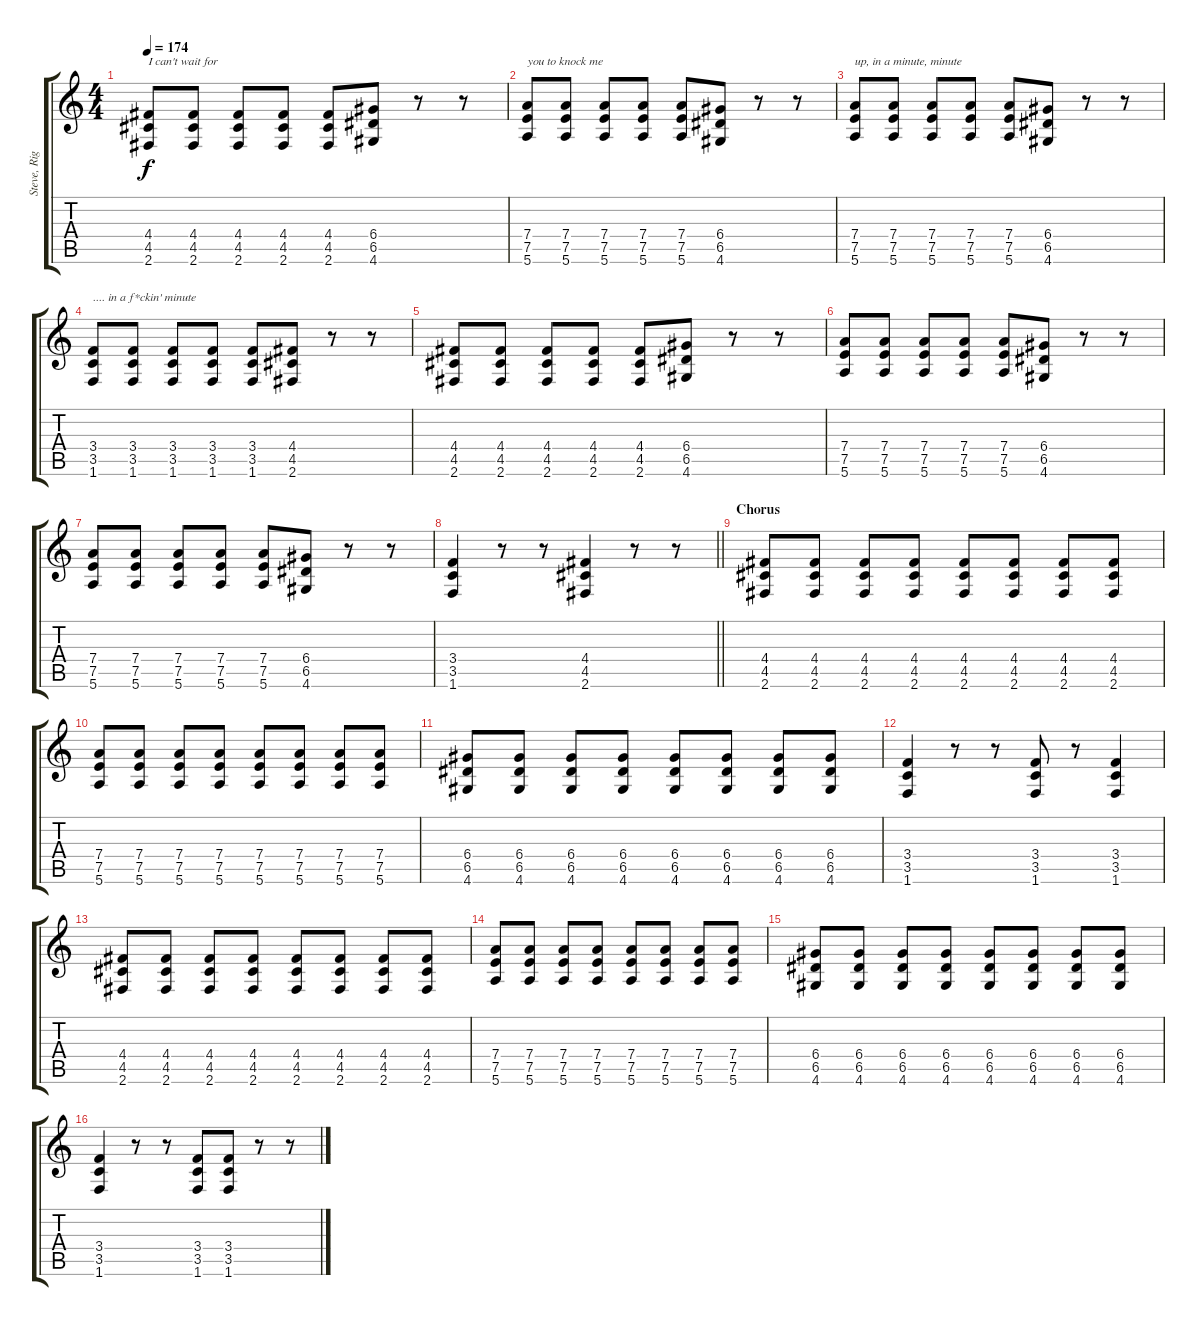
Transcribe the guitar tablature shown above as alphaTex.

\track ("Steve, Righ? 1" "Steve, Rig") {instrument distortionguitar}
\staff {score tabs}
\tuning (E4 B3 G3 D3 A2 E2) {hide}
\ts (4 4)
\tempo 174
\clef g2
\ks c
(4.4 4.5 2.6).8{txt "I can't wait for" dy f} (4.4 4.5 2.6).8 (4.4 4.5 2.6).8 (4.4 4.5 2.6).8 (4.4 4.5 2.6).8 (6.4 6.5 4.6).8 r.8 r.8 |
(7.4 7.5 5.6).8{txt "you to knock me"} (7.4 7.5 5.6).8 (7.4 7.5 5.6).8 (7.4 7.5 5.6).8 (7.4 7.5 5.6).8 (6.4 6.5 4.6).8 r.8 r.8 |
(7.4 7.5 5.6).8{txt "up, in a minute, minute"} (7.4 7.5 5.6).8 (7.4 7.5 5.6).8 (7.4 7.5 5.6).8 (7.4 7.5 5.6).8 (6.4 6.5 4.6).8 r.8 r.8 |
(3.4 3.5 1.6).8{txt ".... in a f*ckin' minute"} (3.4 3.5 1.6).8 (3.4 3.5 1.6).8 (3.4 3.5 1.6).8 (3.4 3.5 1.6).8 (4.4 4.5 2.6).8 r.8 r.8 |
(4.4 4.5 2.6).8 (4.4 4.5 2.6).8 (4.4 4.5 2.6).8 (4.4 4.5 2.6).8 (4.4 4.5 2.6).8 (6.4 6.5 4.6).8 r.8 r.8 |
(7.4 7.5 5.6).8 (7.4 7.5 5.6).8 (7.4 7.5 5.6).8 (7.4 7.5 5.6).8 (7.4 7.5 5.6).8 (6.4 6.5 4.6).8 r.8 r.8 |
(7.4 7.5 5.6).8 (7.4 7.5 5.6).8 (7.4 7.5 5.6).8 (7.4 7.5 5.6).8 (7.4 7.5 5.6).8 (6.4 6.5 4.6).8 r.8 r.8 |
\barLineRight lightlight
(3.4 3.5 1.6).4 r.8 r.8 (4.4 4.5 2.6).4 r.8 r.8 |
\section ("" "Chorus")
(4.4 4.5 2.6).8 (4.4 4.5 2.6).8 (4.4 4.5 2.6).8 (4.4 4.5 2.6).8 (4.4 4.5 2.6).8 (4.4 4.5 2.6).8 (4.4 4.5 2.6).8 (4.4 4.5 2.6).8 |
(7.4 7.5 5.6).8 (7.4 7.5 5.6).8 (7.4 7.5 5.6).8 (7.4 7.5 5.6).8 (7.4 7.5 5.6).8 (7.4 7.5 5.6).8 (7.4 7.5 5.6).8 (7.4 7.5 5.6).8 |
(6.4 6.5 4.6).8 (6.4 6.5 4.6).8 (6.4 6.5 4.6).8 (6.4 6.5 4.6).8 (6.4 6.5 4.6).8 (6.4 6.5 4.6).8 (6.4 6.5 4.6).8 (6.4 6.5 4.6).8 |
(3.4 3.5 1.6).4 r.8 r.8 (3.4 3.5 1.6).8 r.8 (3.4 3.5 1.6).4 |
(4.4 4.5 2.6).8 (4.4 4.5 2.6).8 (4.4 4.5 2.6).8 (4.4 4.5 2.6).8 (4.4 4.5 2.6).8 (4.4 4.5 2.6).8 (4.4 4.5 2.6).8 (4.4 4.5 2.6).8 |
(7.4 7.5 5.6).8 (7.4 7.5 5.6).8 (7.4 7.5 5.6).8 (7.4 7.5 5.6).8 (7.4 7.5 5.6).8 (7.4 7.5 5.6).8 (7.4 7.5 5.6).8 (7.4 7.5 5.6).8 |
(6.4 6.5 4.6).8 (6.4 6.5 4.6).8 (6.4 6.5 4.6).8 (6.4 6.5 4.6).8 (6.4 6.5 4.6).8 (6.4 6.5 4.6).8 (6.4 6.5 4.6).8 (6.4 6.5 4.6).8 |
(3.4 3.5 1.6).4 r.8 r.8 (3.4 3.5 1.6).8 (3.4 3.5 1.6).8 r.8 r.8
